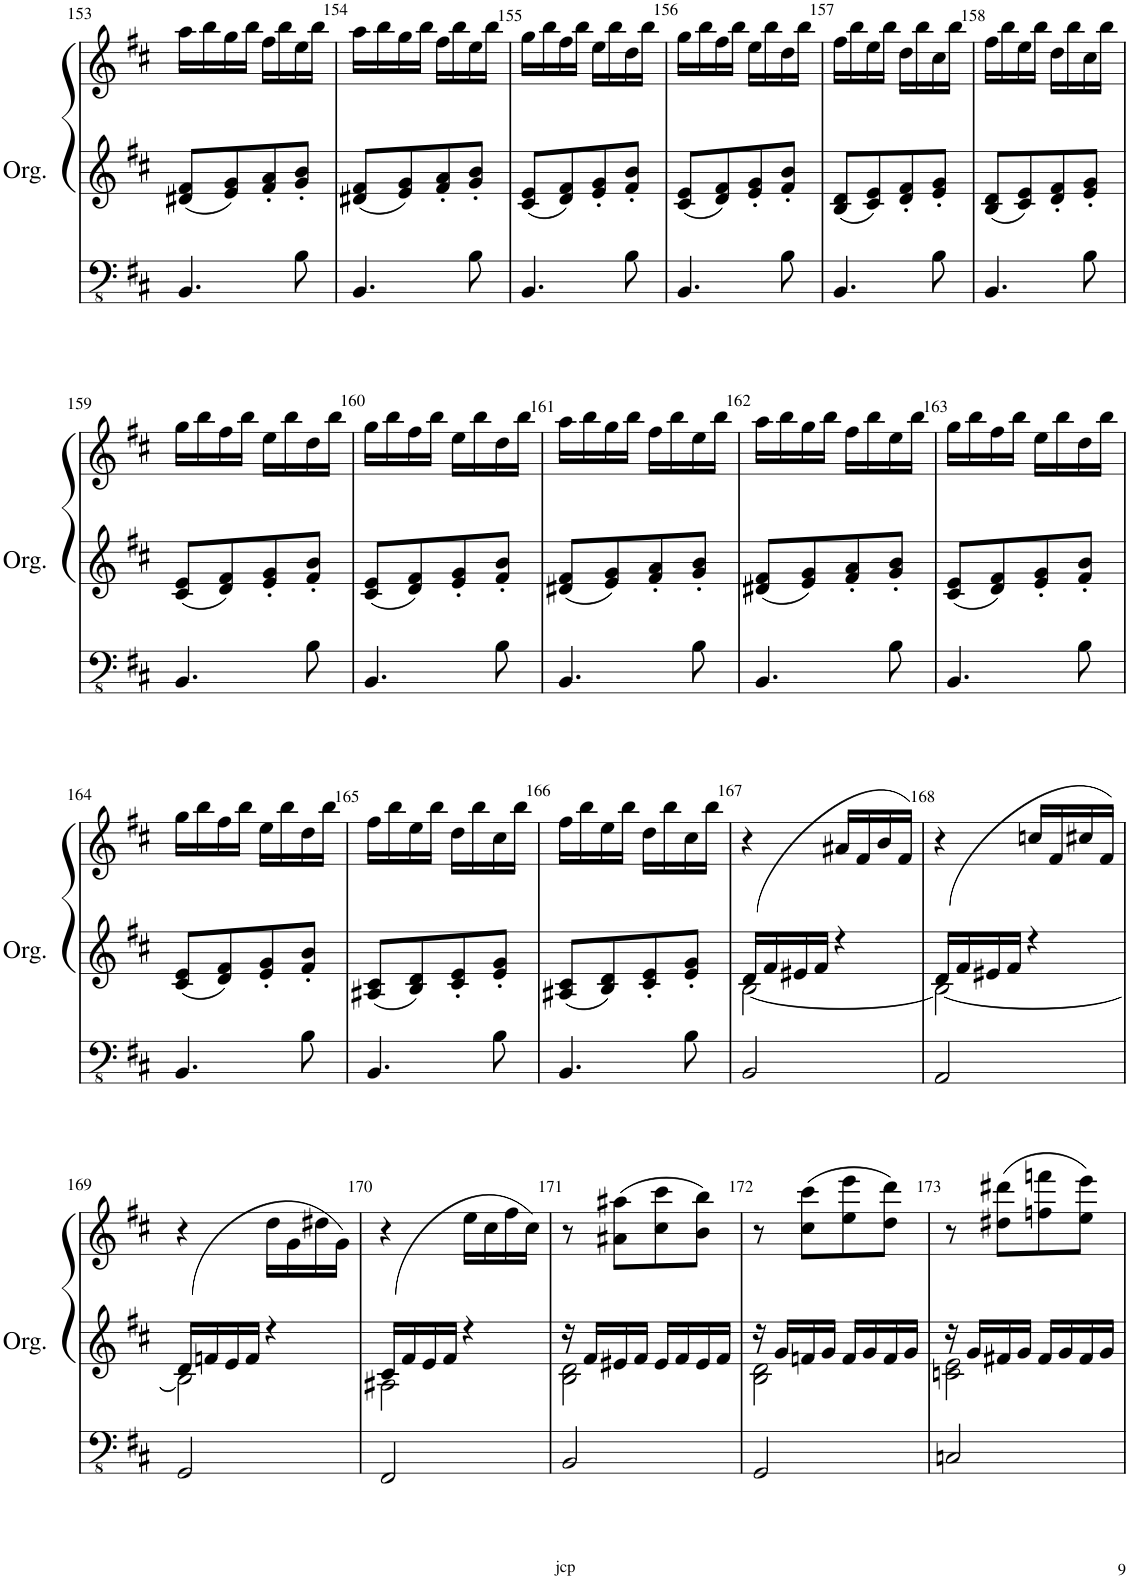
**kern	**kern	**kern
*part1	*part1	*part1
*staff3	*staff2	*staff1
*I"Orgue à tuyaux	*	*
*I'Org.	*	*
!!LO:PB:g=z
*clefFv4	*clefG2	*clefG2
*k[f#c#]	*k[f#c#]	*k[f#c#]
*M2/4	*M2/4	*M2/4
=153	=153	=153
4.BBB/	8d#X/ 8f#/L	16aa\LL
.	.	16bb\
.	8e/ 8g/	16gg\
.	.	16bb\JJ
.	8f#/' 8a/'	16ff#\LL
.	.	16bb\
8BB\	8g/' 8b/'J	16ee\
.	.	16bb\JJ
=154	=154	=154
4.BBB/	8d#X/ 8f#/L	16aa\LL
.	.	16bb\
.	8e/ 8g/	16gg\
.	.	16bb\JJ
.	8f#/' 8a/'	16ff#\LL
.	.	16bb\
8BB\	8g/' 8b/'J	16ee\
.	.	16bb\JJ
=155	=155	=155
4.BBB/	8c#/ 8e/L	16gg\LL
.	.	16bb\
.	8d/ 8f#/	16ff#\
.	.	16bb\JJ
.	8e/' 8g/'	16ee\LL
.	.	16bb\
8BB\	8f#/' 8b/'J	16dd\
.	.	16bb\JJ
=156	=156	=156
4.BBB/	8c#/ 8e/L	16gg\LL
.	.	16bb\
.	8d/ 8f#/	16ff#\
.	.	16bb\JJ
.	8e/' 8g/'	16ee\LL
.	.	16bb\
8BB\	8f#/' 8b/'J	16dd\
.	.	16bb\JJ
=157	=157	=157
4.BBB/	8B/ 8d/L	16ff#\LL
.	.	16bb\
.	8c#/ 8e/	16ee\
.	.	16bb\JJ
.	8d/' 8f#/'	16dd\LL
.	.	16bb\
8BB\	8e/' 8g/'J	16cc#\
.	.	16bb\JJ
=158	=158	=158
4.BBB/	8B/ 8d/L	16ff#\LL
.	.	16bb\
.	8c#/ 8e/	16ee\
.	.	16bb\JJ
.	8d/' 8f#/'	16dd\LL
.	.	16bb\
8BB\	8e/' 8g/'J	16cc#\
.	.	16bb\JJ
!!LO:LB:g=z
=159	=159	=159
4.BBB/	8c#/ 8e/L	16gg\LL
.	.	16bb\
.	8d/ 8f#/	16ff#\
.	.	16bb\JJ
.	8e/' 8g/'	16ee\LL
.	.	16bb\
8BB\	8f#/' 8b/'J	16dd\
.	.	16bb\JJ
=160	=160	=160
4.BBB/	8c#/ 8e/L	16gg\LL
.	.	16bb\
.	8d/ 8f#/	16ff#\
.	.	16bb\JJ
.	8e/' 8g/'	16ee\LL
.	.	16bb\
8BB\	8f#/' 8b/'J	16dd\
.	.	16bb\JJ
=161	=161	=161
4.BBB/	8d#X/ 8f#/L	16aa\LL
.	.	16bb\
.	8e/ 8g/	16gg\
.	.	16bb\JJ
.	8f#/' 8a/'	16ff#\LL
.	.	16bb\
8BB\	8g/' 8b/'J	16ee\
.	.	16bb\JJ
=162	=162	=162
4.BBB/	8d#X/ 8f#/L	16aa\LL
.	.	16bb\
.	8e/ 8g/	16gg\
.	.	16bb\JJ
.	8f#/' 8a/'	16ff#\LL
.	.	16bb\
8BB\	8g/' 8b/'J	16ee\
.	.	16bb\JJ
=163	=163	=163
4.BBB/	8c#/ 8e/L	16gg\LL
.	.	16bb\
.	8d/ 8f#/	16ff#\
.	.	16bb\JJ
.	8e/' 8g/'	16ee\LL
.	.	16bb\
8BB\	8f#/' 8b/'J	16dd\
.	.	16bb\JJ
!!LO:LB:g=z
=164	=164	=164
4.BBB/	8c#/ 8e/L	16gg\LL
.	.	16bb\
.	8d/ 8f#/	16ff#\
.	.	16bb\JJ
.	8e/' 8g/'	16ee\LL
.	.	16bb\
8BB\	8f#/' 8b/'J	16dd\
.	.	16bb\JJ
=165	=165	=165
4.BBB/	8A#X/ 8c#/L	16ff#\LL
.	.	16bb\
.	8B/ 8d/	16ee\
.	.	16bb\JJ
.	8c#/' 8e/'	16dd\LL
.	.	16bb\
8BB\	8e/' 8g/'J	16cc#\
.	.	16bb\JJ
=166	=166	=166
4.BBB/	8A#X/ 8c#/L	16ff#\LL
.	.	16bb\
.	8B/ 8d/	16ee\
.	.	16bb\JJ
.	8c#/' 8e/'	16dd\LL
.	.	16bb\
8BB\	8e/' 8g/'J	16cc#\
.	.	16bb\JJ
=167	=167	=167
*	*^	*
2BBB/	(16d/LL	[2B\	4r
.	16f#/	.	.
.	16e#X/	.	.
.	16f#/JJ	.	.
.	4r	.	16a#X/LL
.	.	.	16f#/
.	.	.	16b/
.	.	.	(16f#/JJ
=168	=168	=168	=168
2AAA/	(16d/LL	2B\_	4r
.	16f#/	.	.
.	16e#X/	.	.
.	16f#/JJ	.	.
.	4r	.	16ccn/LL
.	.	.	16f#/
.	.	.	16cc#X/
.	.	.	16f#/JJ)
!!LO:LB:g=z
=169	=169	=169	=169
2GGG/	(16d/LL	2B\]	4r
.	16fn/	.	.
.	16e/	.	.
.	16f/JJ	.	.
.	4r	.	16dd\LL
.	.	.	16g\
.	.	.	16dd#X\
.	.	.	16g\JJ)
=170	=170	=170	=170
2FFF#/	(16c#/LL	2A#X\	4r
.	16f#/	.	.
.	16e/	.	.
.	16f#/JJ	.	.
.	4r	.	16ee\LL
.	.	.	16cc#\
.	.	.	16ff#\
.	.	.	16cc#\JJ)
=171	=171	=171	=171
2BBB/	16r	2B\ 2d\	8r
.	16f#/LL	.	.
.	16e#X/	.	8a#X\ 8aa#X\L
.	16f#/JJ	.	.
.	16e#/LL	.	8cc#\ 8ccc#\
.	16f#/	.	.
.	16e#/	.	8b\ 8bb\J)
.	16f#/JJ	.	.
=172	=172	=172	=172
2GGG/	16r	2B\ 2d\	8r
.	16g/LL	.	.
.	16fn/	.	(8cc#\ 8ccc#\L
.	16g/JJ	.	.
.	16f/LL	.	8ee\ 8eee\
.	16g/	.	.
.	16f/	.	8dd\ 8ddd\J)
.	16g/JJ	.	.
=173	=173	=173	=173
2CCn/	16r	2cn\ 2e\	8r
.	16g/LL	.	.
.	16f#X/	.	(8dd#X\ 8ddd#X\L
.	16g/JJ	.	.
.	16f#/LL	.	8ffn\ 8fffn\
.	16g/	.	.
.	16f#/	.	8ee\ 8eee\J)
.	16g/JJ	.	.
*	*v	*v	*
=	=	=
*-	*-	*-
